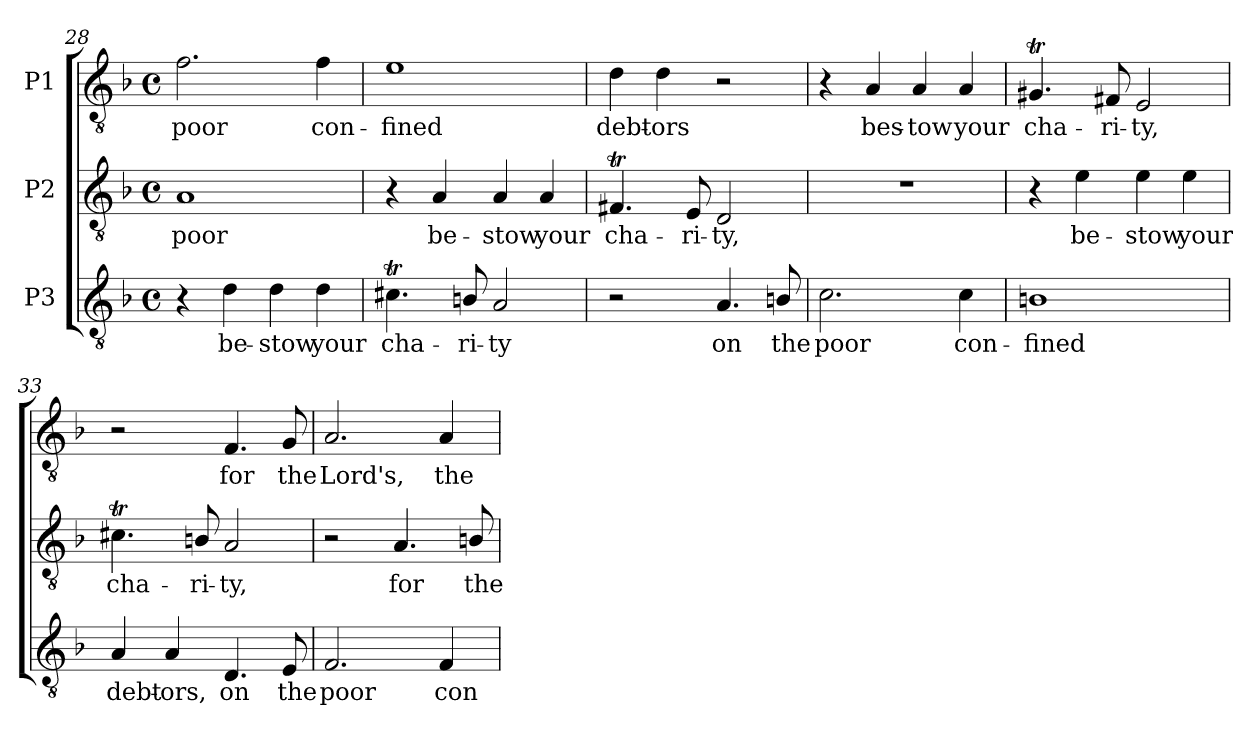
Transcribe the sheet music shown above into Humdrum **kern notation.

**kern	**text	**kern	**text	**kern	**text
*part3	*part3	*part2	*part2	*part1	*part1
*staff3	*staff3	*staff2	*staff2	*staff1	*staff1
*I"P3	*	*I"P2	*	*I"P1	*
!!LO:PB:g=z
*clefGv2	*	*clefGv2	*	*clefGv2	*
*ITrd7c12	*	*ITrd7c12	*	*ITrd7c12	*
*k[b-]	*	*k[b-]	*	*k[b-]	*
*F:	*	*F:	*	*F:	*
*M4/4	*	*M4/4	*	*M4/4	*
*met(c)	*	*met(c)	*	*met(c)	*
=28	=28	=28	=28	=28	=28
!	!	!	!LO:LY:b:color=#000000	!	!
!	!	!	!	!	!LO:LY:b:color=#000000
4r	.	1AAi	poor	2.Fi\	poor
!	!LO:LY:b:color=#000000	!	!	!	!
4Di\	be-	.	.	.	.
!	!LO:LY:b:color=#000000	!	!	!	!
4Di\	-stow	.	.	.	.
!	!LO:LY:b:color=#000000	!	!	!	!
!	!	!	!	!	!LO:LY:b:color=#000000
4Di\	your	.	.	4Fi\	con-
=29	=29	=29	=29	=29	=29
!	!LO:LY:b:color=#000000	!	!	!	!
!	!	!	!	!	!LO:LY:b:color=#000000
4.C#Xti\	cha-	4r	.	1Ei	-fined
!	!	!	!LO:LY:b:color=#000000	!	!
.	.	4AAi/	be-	.	.
!	!LO:LY:b:color=#000000	!	!	!	!
8BBni/	-ri-	.	.	.	.
!	!LO:LY:b:color=#000000	!	!	!	!
!	!	!	!LO:LY:b:color=#000000	!	!
2AAi/	-ty	4AAi/	-stow	.	.
!	!	!	!LO:LY:b:color=#000000	!	!
.	.	4AAi/	your	.	.
=30	=30	=30	=30	=30	=30
!	!	!	!LO:LY:b:color=#000000	!	!
!	!	!	!	!	!LO:LY:b:color=#000000
2r	.	4.FF#Xti/	cha-	4Di\	debt-
!	!	!	!	!	!LO:LY:b:color=#000000
.	.	.	.	4Di\	-ors
!	!	!	!LO:LY:b:color=#000000	!	!
.	.	8EEi/	-ri-	.	.
!	!LO:LY:b:color=#000000	!	!	!	!
!	!	!	!LO:LY:b:color=#000000	!	!
4.AAi/	on	2DDi/	-ty,	2r	.
!	!LO:LY:b:color=#000000	!	!	!	!
8BBni/	the	.	.	.	.
=31	=31	=31	=31	=31	=31
!	!LO:LY:b:color=#000000	!	!	!	!
2.Ci\	poor	1r	.	4r	.
!	!	!	!	!	!LO:LY:b:color=#000000
.	.	.	.	4AAi/	bes-
!	!	!	!	!	!LO:LY:b:color=#000000
.	.	.	.	4AAi/	-tow
!	!LO:LY:b:color=#000000	!	!	!	!
!	!	!	!	!	!LO:LY:b:color=#000000
4Ci\	con-	.	.	4AAi/	your
=32	=32	=32	=32	=32	=32
!	!LO:LY:b:color=#000000	!	!	!	!
!	!	!	!	!	!LO:LY:b:color=#000000
1BBni	-fined	4r	.	4.GG#Xti/	cha-
!	!	!	!LO:LY:b:color=#000000	!	!
.	.	4Ei\	be-	.	.
!	!	!	!	!	!LO:LY:b:color=#000000
.	.	.	.	8FF#Xi/	-ri-
!	!	!	!LO:LY:b:color=#000000	!	!
!	!	!	!	!	!LO:LY:b:color=#000000
.	.	4Ei\	-stow	2EEi/	-ty,
!	!	!	!LO:LY:b:color=#000000	!	!
.	.	4Ei\	your	.	.
=33	=33	=33	=33	=33	=33
!	!LO:LY:b:color=#000000	!	!	!	!
!	!	!	!LO:LY:b:color=#000000	!	!
4AAi/	debt-	4.C#Xti\	cha-	2r	.
!	!LO:LY:b:color=#000000	!	!	!	!
4AAi/	-ors,	.	.	.	.
!	!	!	!LO:LY:b:color=#000000	!	!
.	.	8BBni/	-ri-	.	.
!	!LO:LY:b:color=#000000	!	!	!	!
!	!	!	!LO:LY:b:color=#000000	!	!
!	!	!	!	!	!LO:LY:b:color=#000000
4.DDi/	on	2AAi/	-ty,	4.FFi/	for
!	!LO:LY:b:color=#000000	!	!	!	!
!	!	!	!	!	!LO:LY:b:color=#000000
8EEi/	the	.	.	8GGi/	the
!!LO:LB:g=z
=34	=34	=34	=34	=34	=34
!	!LO:LY:b:color=#000000	!	!	!	!
!	!	!	!	!	!LO:LY:b:color=#000000
2.FFi/	poor	2r	.	2.AAi/	Lord's,
!	!	!	!LO:LY:b:color=#000000	!	!
.	.	4.AAi/	for	.	.
!	!LO:LY:b:color=#000000	!	!	!	!
!	!	!	!	!	!LO:LY:b:color=#000000
4FFi/	con-	.	.	4AAi/	the
!	!	!	!LO:LY:b:color=#000000	!	!
.	.	8BBni/	the	.	.
=	=	=	=	=	=
*-	*-	*-	*-	*-	*-
